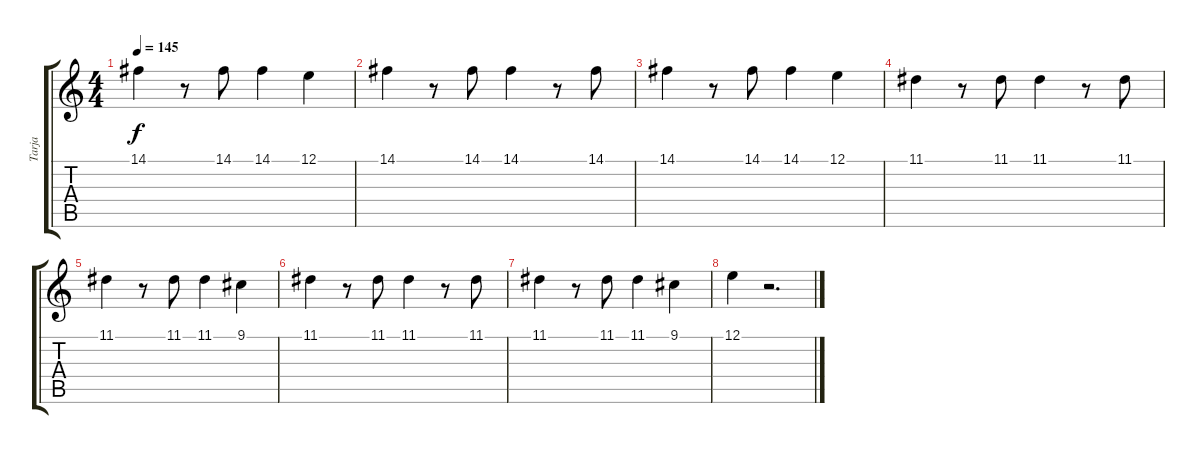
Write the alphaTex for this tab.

\track ("Tarja" "Tarja") {instrument lead6voice}
\staff {score tabs}
\tuning (E4 B3 G3 D3 A2 E2) {hide}
\ts (4 4)
\tempo 145
\clef g2
\ks c
14.1.4{dy f} r.8 14.1.8 14.1.4 12.1.4 |
14.1.4 r.8 14.1.8 14.1.4 r.8 14.1.8 |
14.1.4 r.8 14.1.8 14.1.4 12.1.4 |
11.1.4 r.8 11.1.8 11.1.4 r.8 11.1.8 |
11.1.4 r.8 11.1.8 11.1.4 9.1.4 |
11.1.4 r.8 11.1.8 11.1.4 r.8 11.1.8 |
11.1.4 r.8 11.1.8 11.1.4 9.1.4 |
12.1.4 r.2{d}
